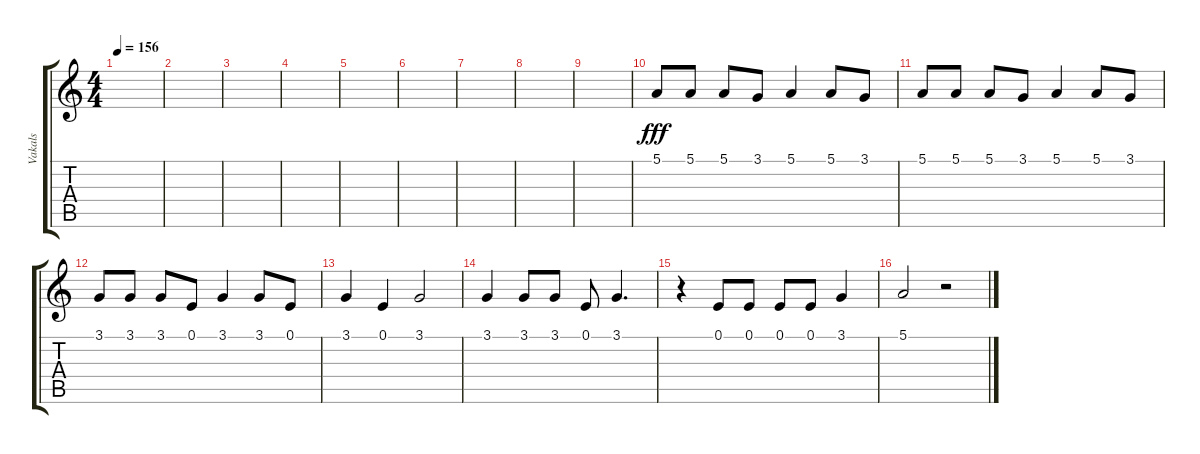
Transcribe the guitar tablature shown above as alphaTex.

\track ("Vakals" "Vakals") {instrument choiraahs}
\staff {score tabs}
\tuning (E4 B3 G3 D3 A2 E2) {hide}
\ts (4 4)
\tempo 156
\clef g2
\ks c
|
|
|
|
|
|
|
|
|
5.1.8{dy fff} 5.1.8 5.1.8 3.1.8 5.1.4 5.1.8 3.1.8 |
5.1.8 5.1.8 5.1.8 3.1.8 5.1.4 5.1.8 3.1.8 |
3.1.8 3.1.8 3.1.8 0.1.8 3.1.4 3.1.8 0.1.8 |
3.1.4 0.1.4 3.1.2 |
3.1.4 3.1.8 3.1.8 0.1.8 3.1.4{d} |
r.4 0.1.8 0.1.8 0.1.8 0.1.8 3.1.4 |
5.1.2 r.2
